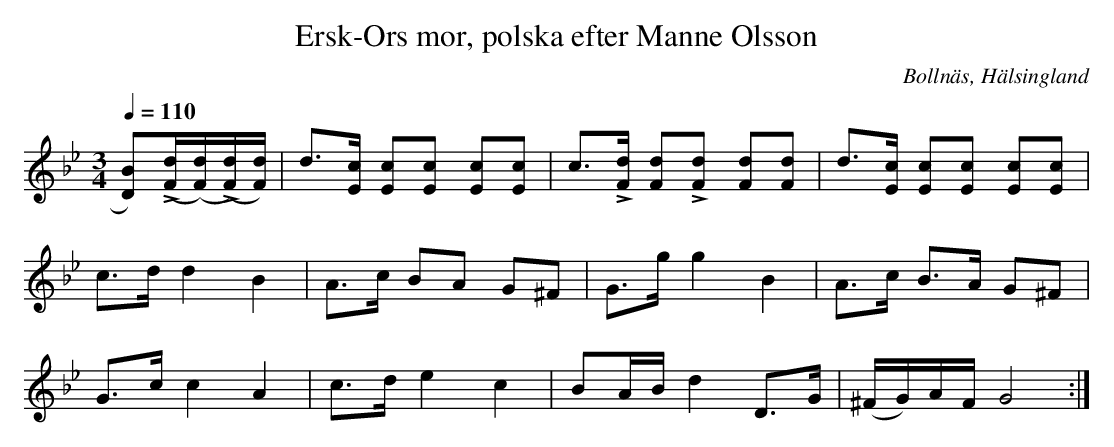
X:1
T: Ersk-Ors mor, polska efter Manne Olsson
O:Bollnäs, Hälsingland
M:3/4
L:1/8
Q:1/4=110
K:Gm
[D B])(L[F/d/]([F/d/])(L[F/d/])[F/d/]) | d>[Ec] [Ec][Ec] [Ec][Ec] | \
c>L[Fd] [Fd]L[Fd] [Fd][Fd] | d>[Ec] [Ec][Ec] [Ec][Ec] |
c>d    d2       B2           | A>c    BA       G^F       | G>g    g2 B2     | A>c         B>A G^F  |
G>c    c2       A2           | c>d    e2       c2        | BA/B/  d2 D>G   | (^F/G/)A/F/ G4      :|
